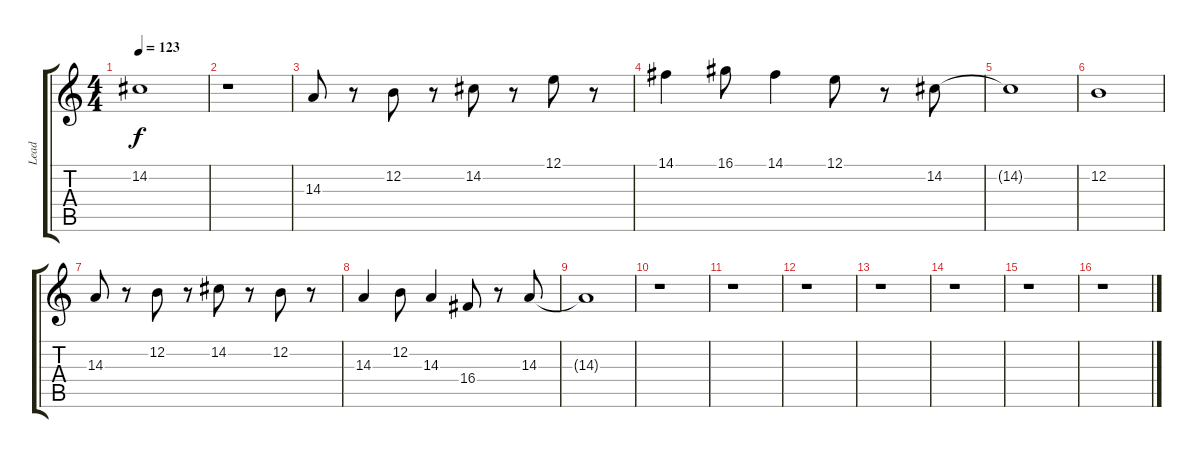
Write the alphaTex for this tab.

\track ("Lead" "Lead") {instrument lead8bassandlead}
\staff {score tabs}
\tuning (E4 B3 G3 D3 A2 E2) {hide}
\ts (4 4)
\tempo 123
\clef g2
\ks c
14.2{t}.1{dy f} |
r.1 |
14.3.8 r.8 12.2.8 r.8 14.2.8 r.8 12.1.8 r.8 |
14.1.4 16.1.8 14.1.4 12.1.8 r.8 14.2.8 |
14.2{t}.1 |
12.2.1 |
14.3.8 r.8 12.2.8 r.8 14.2.8 r.8 12.2.8 r.8 |
14.3.4 12.2.8 14.3.4 16.4.8 r.8 14.3.8 |
14.3{t}.1 |
r.1 |
r.1 |
r.1 |
r.1 |
r.1 |
r.1 |
r.1
